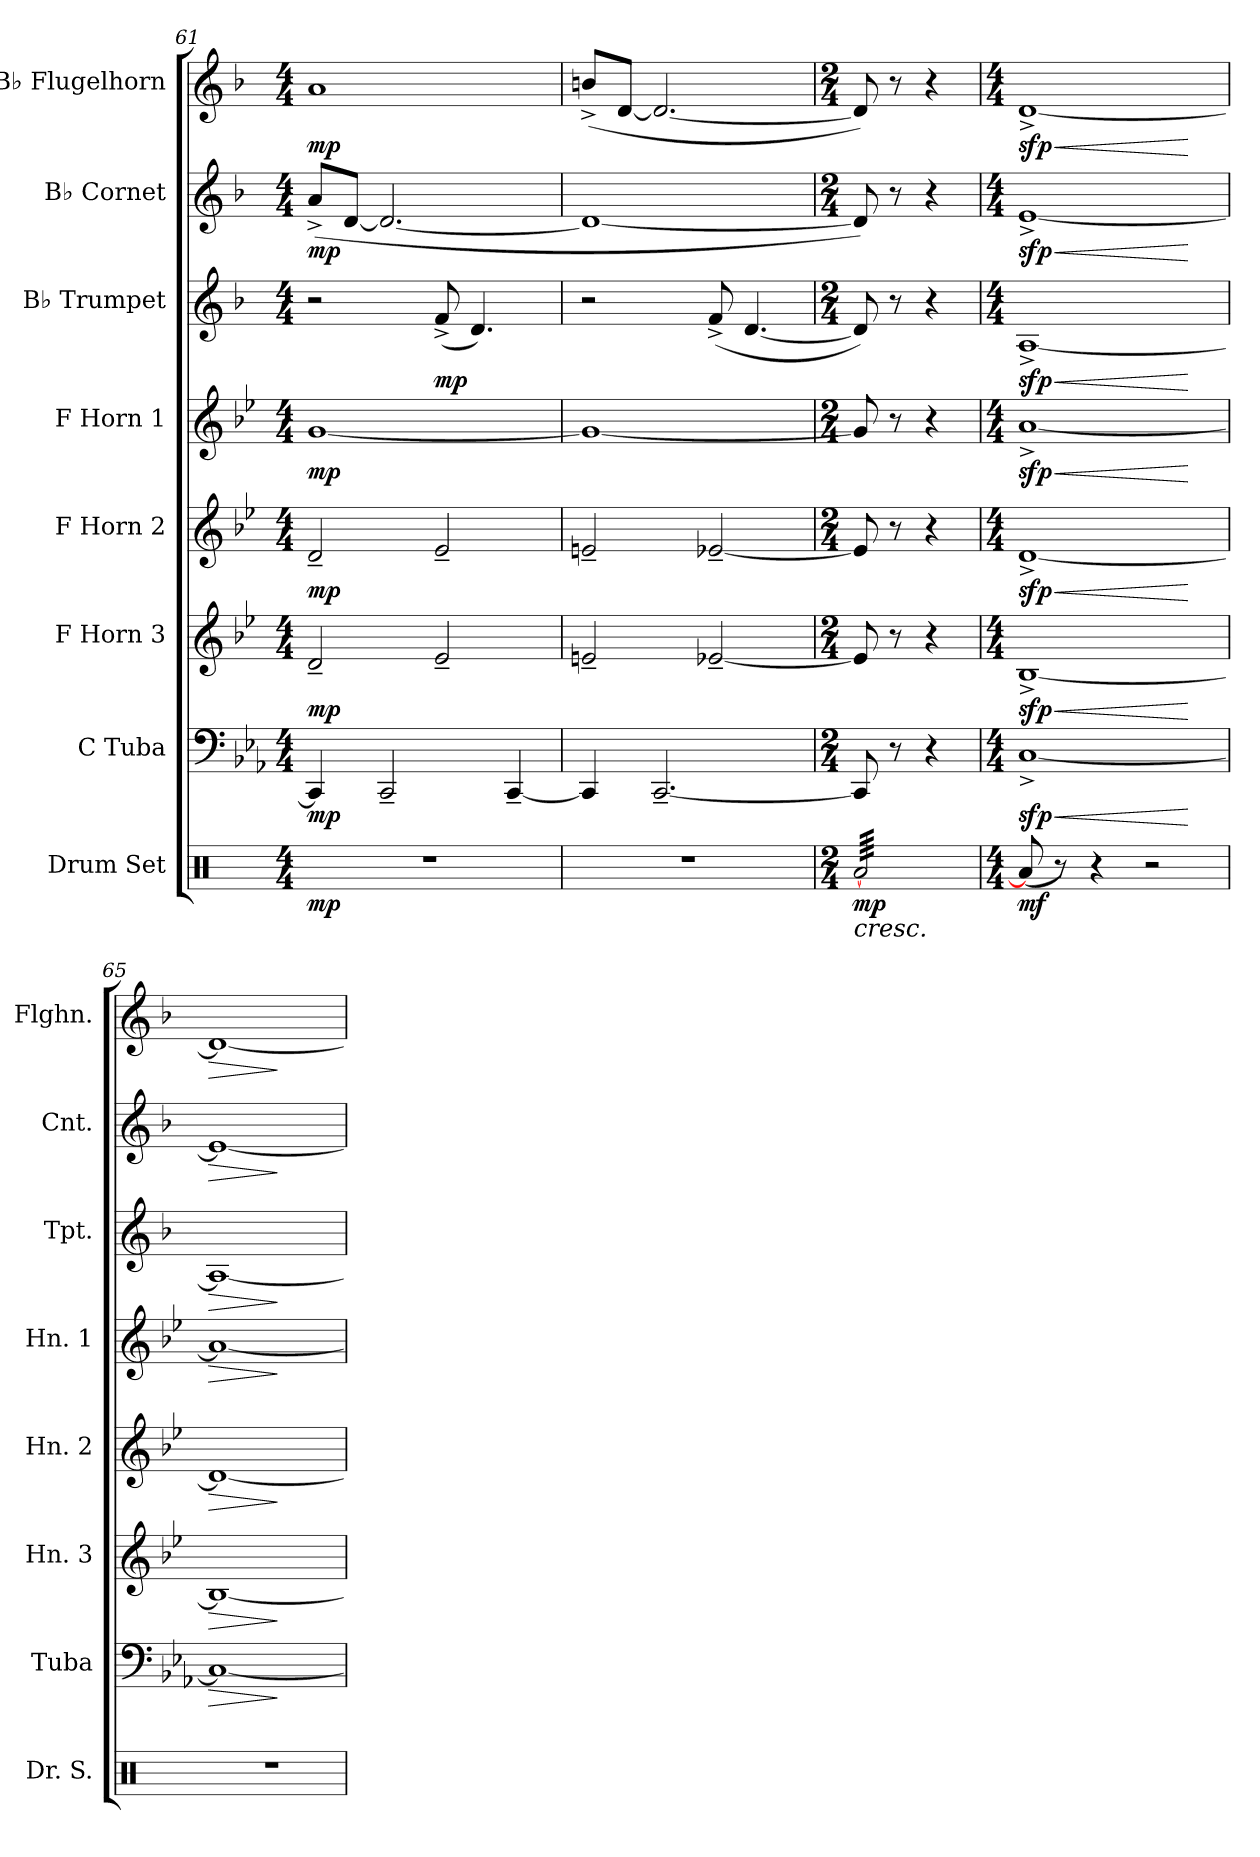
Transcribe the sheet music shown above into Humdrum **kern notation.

**kern	**dynam	**kern	**dynam	**kern	**dynam	**kern	**dynam	**kern	**dynam	**kern	**dynam	**kern	**dynam	**kern	**dynam
*part8	*part8	*part7	*part7	*part6	*part6	*part5	*part5	*part4	*part4	*part3	*part3	*part2	*part2	*part1	*part1
*staff8	*staff8	*staff7	*staff7	*staff6	*staff6	*staff5	*staff5	*staff4	*staff4	*staff3	*staff3	*staff2	*staff2	*staff1	*staff1
*I"Drum Set	*	*I"C Tuba	*	*I"F Horn 3	*	*I"F Horn 2	*	*I"F Horn 1	*	*I"B♭ Trumpet	*	*I"B♭ Cornet	*	*I"B♭ Flugelhorn	*
*I'Dr. S.	*	*I'Tuba	*	*I'Hn. 3	*	*I'Hn. 2	*	*I'Hn. 1	*	*I'Tpt.	*	*I'Cnt.	*	*I'Flghn.	*
*clefX	*	*clefF4	*	*clefG2	*	*clefG2	*	*clefG2	*	*clefG2	*	*clefG2	*	*clefG2	*
*	*	*	*	*ITrd4c7	*	*ITrd4c7	*	*ITrd4c7	*	*ITrd1c2	*	*ITrd1c2	*	*ITrd1c2	*
*k[]	*	*k[b-e-a-]	*	*k[b-e-a-]	*	*k[b-e-a-]	*	*k[b-e-a-]	*	*k[b-e-a-]	*	*k[b-e-a-]	*	*k[b-e-a-]	*
*M4/4	*	*M4/4	*	*M4/4	*	*M4/4	*	*M4/4	*	*M4/4	*	*M4/4	*	*M4/4	*
=61	=61	=61	=61	=61	=61	=61	=61	=61	=61	=61	=61	=61	=61	=61	=61
!	!LO:DY:b	!	!LO:DY:b	!	!LO:DY:b	!	!LO:DY:b	!	!LO:DY:b	!	!	!	!LO:DY:b	!	!LO:DY:b
1r	mp	4CC/]	mp	2G~/	mp	2G~/	mp	[1c	mp	2r	.	(<8g^/L	mp	1g	mp
.	.	.	.	.	.	.	.	.	.	.	.	[8c/J	.	.	.
.	.	2CC~/	.	.	.	.	.	.	.	.	.	2.c/_	.	.	.
!	!	!	!	!	!	!	!	!	!	!	!LO:DY:b	!	!	!	!
.	.	.	.	2A-~/	.	2A-~/	.	.	.	(<8e-^/	mp	.	.	.	.
.	.	.	.	.	.	.	.	.	.	4.c/)	.	.	.	.	.
.	.	[4CC~/	.	.	.	.	.	.	.	.	.	.	.	.	.
=62	=62	=62	=62	=62	=62	=62	=62	=62	=62	=62	=62	=62	=62	=62	=62
1r	.	4CC/]	.	2An~/	.	2An~/	.	1c_	.	2r	.	1c_	.	(<8an^/L	.
.	.	.	.	.	.	.	.	.	.	.	.	.	.	[8c/J	.
.	.	[2.CC~/	.	.	.	.	.	.	.	.	.	.	.	2.c/_	.
.	.	.	.	[2A-X~/	.	[2A-X~/	.	.	.	(<8e-^/	.	.	.	.	.
.	.	.	.	.	.	.	.	.	.	[4.c/	.	.	.	.	.
=63	=63	=63	=63	=63	=63	=63	=63	=63	=63	=63	=63	=63	=63	=63	=63
*M2/4	*	*M2/4	*	*M2/4	*	*M2/4	*	*M2/4	*	*M2/4	*	*M2/4	*	*M2/4	*
!LO:TX:a:t=Susp. Cymb.	!	!	!	!	!	!	!	!	!	!	!	!	!	!	!
!	!LO:HP:b	!	!	!	!	!	!	!	!	!	!	!	!	!	!
!	!LO:HP:n=1:b	!	!	!	!	!	!	!	!	!	!	!	!	!	!
!	!LO:DY:n=1:b	!	!	!	!	!	!	!	!	!	!	!	!	!	!
*tremolo	*	*	*	*	*	*	*	*	*	*	*	*	*	*	*
[64Ra/LLLL	> < mp	8CC/]	.	8A-/]	.	8A-/]	.	8c/]	.	8c/])	.	8c/])	.	8c/])	.
64Ra/	.	.	.	.	.	.	.	.	.	.	.	.	.	.	.
64Ra/	.	.	.	.	.	.	.	.	.	.	.	.	.	.	.
64Ra/	.	.	.	.	.	.	.	.	.	.	.	.	.	.	.
64Ra/	.	.	.	.	.	.	.	.	.	.	.	.	.	.	.
64Ra/	.	.	.	.	.	.	.	.	.	.	.	.	.	.	.
64Ra/	.	.	.	.	.	.	.	.	.	.	.	.	.	.	.
64Ra/	.	.	.	.	.	.	.	.	.	.	.	.	.	.	.
64Ra/	.	8r	.	8r	.	8r	.	8r	.	8r	.	8r	.	8r	.
64Ra/	.	.	.	.	.	.	.	.	.	.	.	.	.	.	.
64Ra/	.	.	.	.	.	.	.	.	.	.	.	.	.	.	.
64Ra/	.	.	.	.	.	.	.	.	.	.	.	.	.	.	.
64Ra/	.	.	.	.	.	.	.	.	.	.	.	.	.	.	.
64Ra/	.	.	.	.	.	.	.	.	.	.	.	.	.	.	.
64Ra/	.	.	.	.	.	.	.	.	.	.	.	.	.	.	.
64Ra/	.	.	.	.	.	.	.	.	.	.	.	.	.	.	.
64Ra/	.	4r	.	4r	.	4r	.	4r	.	4r	.	4r	.	4r	.
64Ra/	.	.	.	.	.	.	.	.	.	.	.	.	.	.	.
64Ra/	.	.	.	.	.	.	.	.	.	.	.	.	.	.	.
64Ra/	.	.	.	.	.	.	.	.	.	.	.	.	.	.	.
64Ra/	.	.	.	.	.	.	.	.	.	.	.	.	.	.	.
64Ra/	.	.	.	.	.	.	.	.	.	.	.	.	.	.	.
64Ra/	.	.	.	.	.	.	.	.	.	.	.	.	.	.	.
64Ra/	.	.	.	.	.	.	.	.	.	.	.	.	.	.	.
64Ra/	.	.	.	.	.	.	.	.	.	.	.	.	.	.	.
64Ra/	.	.	.	.	.	.	.	.	.	.	.	.	.	.	.
64Ra/	.	.	.	.	.	.	.	.	.	.	.	.	.	.	.
64Ra/	.	.	.	.	.	.	.	.	.	.	.	.	.	.	.
64Ra/	.	.	.	.	.	.	.	.	.	.	.	.	.	.	.
64Ra/	.	.	.	.	.	.	.	.	.	.	.	.	.	.	.
64Ra/	.	.	.	.	.	.	.	.	.	.	.	.	.	.	.
64Ra/JJJJ	.	.	.	.	.	.	.	.	.	.	.	.	.	.	.
*Xtremolo	*	*	*	*	*	*	*	*	*	*	*	*	*	*	*
.	]	.	.	.	.	.	.	.	.	.	.	.	.	.	.
=64	=64	=64	=64	=64	=64	=64	=64	=64	=64	=64	=64	=64	=64	=64	=64
*M4/4	*	*M4/4	*	*M4/4	*	*M4/4	*	*M4/4	*	*M4/4	*	*M4/4	*	*M4/4	*
!	!LO:DY:b	!	!LO:HP:b	!	!LO:HP:b	!	!LO:HP:b	!	!LO:HP:b	!	!LO:HP:b	!	!LO:HP:b	!	!LO:HP:b
!	!	!	!LO:DY:n=1:b	!	!LO:DY:n=1:b	!	!LO:DY:n=1:b	!	!LO:DY:n=1:b	!	!LO:DY:n=1:b	!	!LO:DY:n=1:b	!	!LO:DY:n=1:b
(<8Ra/]	mf	[1C^	< sfp	[1E-^	< sfp	[1G^	< sfp	[1d^	< sfp	[1G^	< sfp	[1d^	< sfp	[1c^	< sfp
8r)	[	.	.	.	.	.	.	.	.	.	.	.	.	.	.
4r	.	.	.	.	.	.	.	.	.	.	.	.	.	.	.
2r	.	.	.	.	.	.	.	.	.	.	.	.	.	.	.
.	.	.	[	.	[	.	[	.	[	.	[	.	[	.	[
=65	=65	=65	=65	=65	=65	=65	=65	=65	=65	=65	=65	=65	=65	=65	=65
!	!	!	!LO:HP:b	!	!LO:HP:b	!	!LO:HP:b	!	!LO:HP:b	!	!LO:HP:b	!	!LO:HP:b	!	!LO:HP:b
1r	.	1C_	>	1E-_	>	1G_	>	1d_	>	1G_	>	1d_	>	1c_	>
.	.	.	]	.	]	.	]	.	]	.	]	.	]	.	]
=	=	=	=	=	=	=	=	=	=	=	=	=	=	=	=
*-	*-	*-	*-	*-	*-	*-	*-	*-	*-	*-	*-	*-	*-	*-	*-
